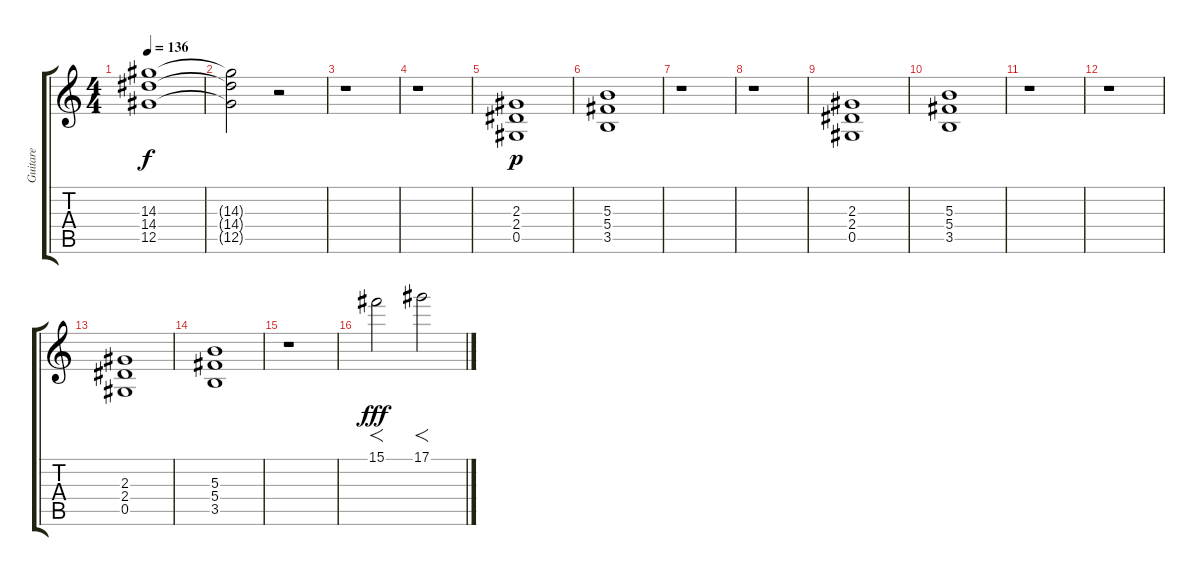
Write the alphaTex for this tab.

\track ("Guitare" "Guitare") {instrument overdrivenguitar}
\staff {score tabs}
\tuning (Eb4 Bb3 Gb3 Db3 Ab2 Eb2) {hide}
\ts (4 4)
\tempo 136
\clef g2
\ks c
(14.3 14.4 12.5).1{dy f} |
(14.3{t} 14.4{t} 12.5{t}).2 r.2 |
r.1 |
r.1 |
(2.3 2.4 0.5).1{dy p} |
(5.3 5.4 3.5).1 |
r.1 |
r.1 |
(2.3 2.4 0.5).1 |
(5.3 5.4 3.5).1 |
r.1 |
r.1 |
(2.3 2.4 0.5).1 |
(5.3 5.4 3.5).1 |
r.1 |
15.1.2{f dy fff} 17.1.2{f}
